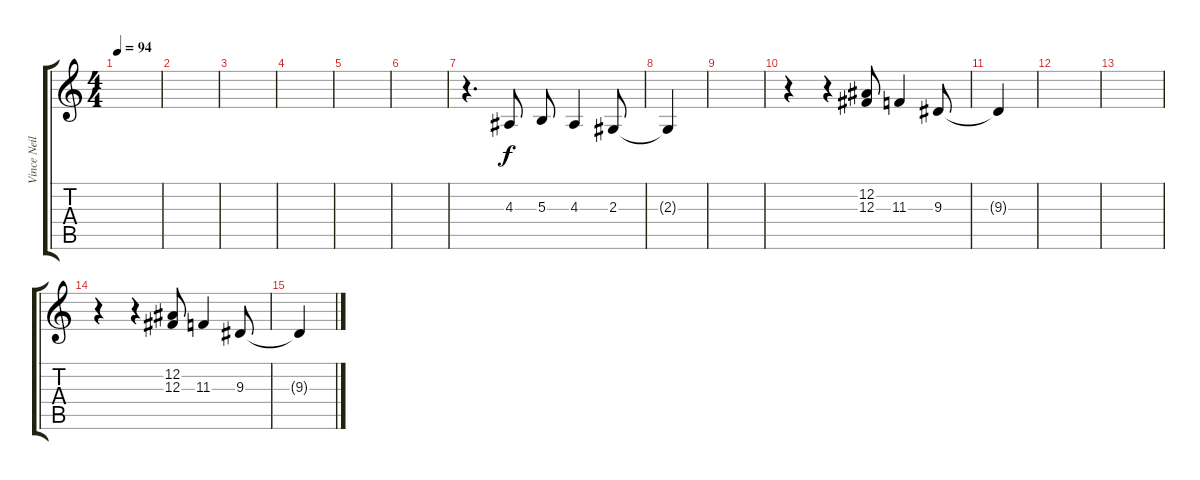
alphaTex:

\track ("Vince Neil" "Vince Neil") {instrument choiraahs}
\staff {score tabs}
\tuning (Eb4 Bb3 Gb3 Db3 Ab2 Eb2) {hide}
\ts (4 4)
\tempo 94
\clef g2
\ks c
|
|
|
|
|
|
r.4{d} 4.3.8{dy f} 5.3.8 4.3.4 2.3.8 |
2.3{t}.4 |
|
r.4 r.4 (12.2 12.3).8 11.3.4 9.3.8 |
9.3{t}.4 |
|
|
r.4 r.4 (12.2 12.3).8 11.3.4 9.3.8 |
9.3{t}.4
